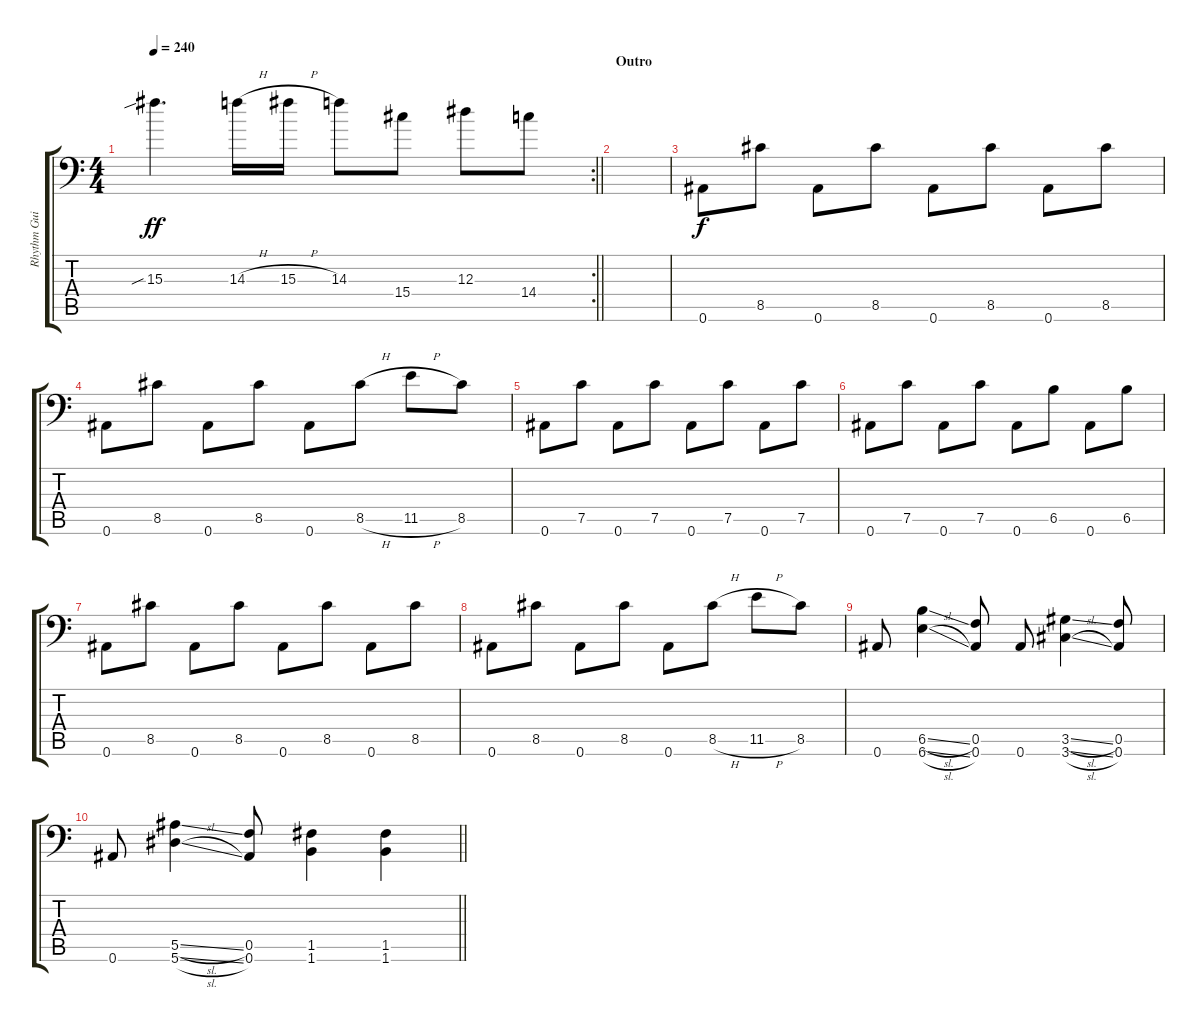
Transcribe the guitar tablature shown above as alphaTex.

\track ("Rhythm Guitar" "Rhythm Gui") {instrument distortionguitar}
\staff {score tabs}
\tuning (C4 G3 Eb3 Bb2 F2 Bb1) {hide}
\rc 2
\ts (4 4)
\tempo 240
\clef f4
\barLineRight lightlight
\ks c
15.3{sib}.4{d dy ff} 14.3{h}.16 15.3{h}.16 14.3.8 15.4.8 12.3.8 14.4.8 |
\section ("" "Outro")
|
0.6.8{dy f} 8.5.8 0.6.8 8.5.8 0.6.8 8.5.8 0.6.8 8.5.8 |
0.6.8 8.5.8 0.6.8 8.5.8 0.6.8 8.5{h}.8 11.5{h}.8 8.5.8 |
0.6.8 7.5.8 0.6.8 7.5.8 0.6.8 7.5.8 0.6.8 7.5.8 |
0.6.8 7.5.8 0.6.8 7.5.8 0.6.8 6.5.8 0.6.8 6.5.8 |
0.6.8 8.5.8 0.6.8 8.5.8 0.6.8 8.5.8 0.6.8 8.5.8 |
0.6.8 8.5.8 0.6.8 8.5.8 0.6.8 8.5{h}.8 11.5{h}.8 8.5.8 |
0.6.8 (6.5{sl} 6.6{sl}).4 (0.5 0.6).8 0.6.8 (3.5{sl} 3.6{sl}).4 (0.5 0.6).8 |
\barLineRight lightlight
0.6.8 (5.5{sl} 5.6{sl}).4 (0.5 0.6).8 (1.5 1.6).4 (1.5 1.6).4
